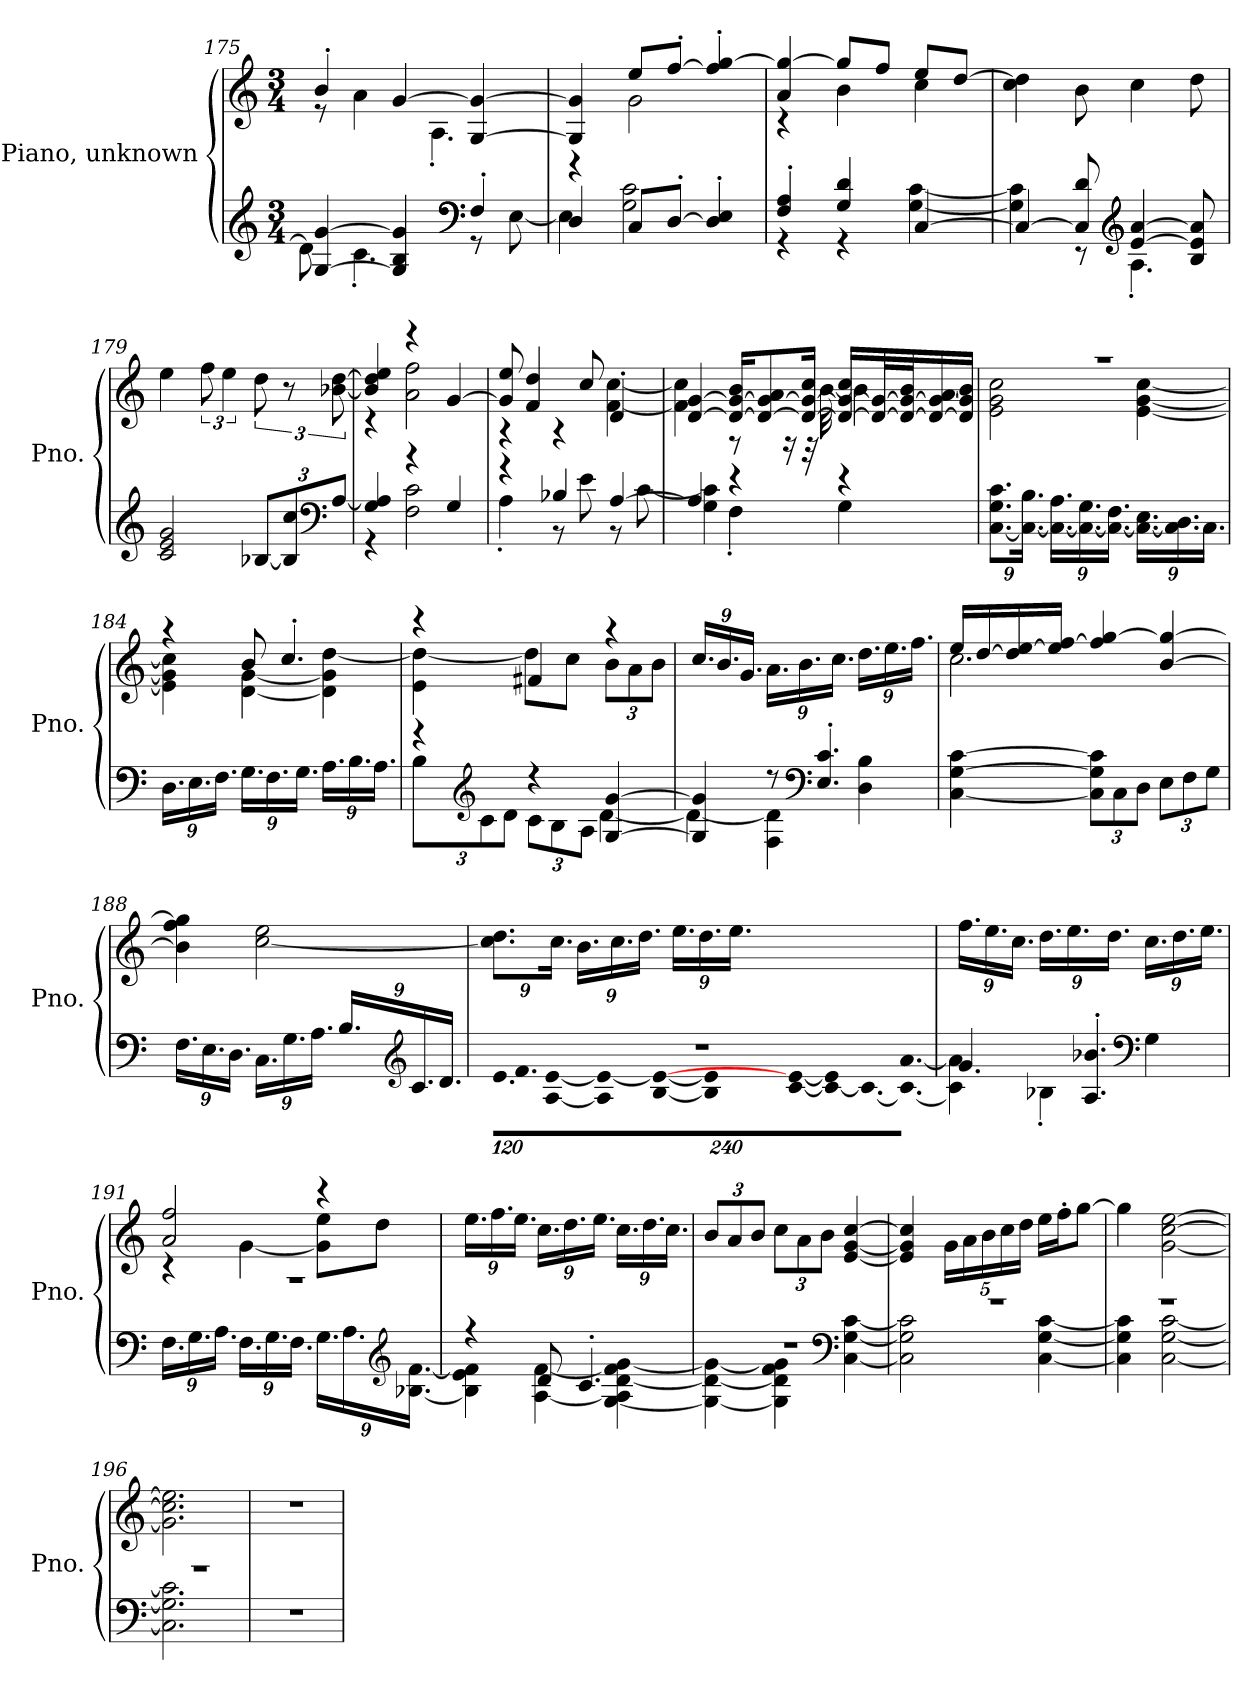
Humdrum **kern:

**kern	**kern
*part1	*part1
*staff2	*staff1
*I"Piano, unknown	*
*I'Pno.	*
*clefG2	*clefG2
*k[]	*k[]
*M3/4	*M3/4
=175	=175
*^	*^
[4G/ [4g/	8d\]	4b'/	8r
.	4.c'\	.	4a\
4G/] 4B/ 4g/]	.	[4g/	.
.	.	.	4.A'\
*clefF4	*	*	*
4F'/	8r	[4G/ 4g/_	.
.	[8E\	.	.
=176	=176	=176	=176
4D/	4E\]	4G/] 4g/]	4r
8C/L	2G\ 2c\	8ee/L	2g\
[8D'/J	.	[8ff'/J	.
4D/]' 4E/'	.	4ff/]' [4gg/'	.
!!LO:PB:g=z	!!
=177	=177	=177	=177
4F/' 4A/'	4r	4a/ 4gg/_	4r
4G/ 4d/	4r	8gg/L]	4b\
.	.	8ff/J	.
[4C/	[4G\ [4c\	8ee/L	4cc\
.	.	[8dd/J	.
*	*	*v	*v
=178	=178	=178
4C/_	4G\] 4c\]	4cc\ 4dd\]
8C/] 8d/	8r	8b\
*clefG2	*	*
[4e/ [4a/	4.A'\	4cc\
8B/ 8e/] 8a/]	.	8dd\
*v	*v	*
=179	=179
2c/ 2e/ 2g/	4ee\
.	12ff\
.	6ee\
*Xbrackettup	*
[12B-X/L	12dd\
12B-/] 12cc/	12r
*clefF4	*
[12A/J	[12b-X\ [12dd\
=180	=180
*^	*^
4G/ 4A/]	4r	4b-/] 4dd/] 4ee/	4r
4r	2F\ 2c\	4r	2a\ 2ff\
4G/	.	[4g/	.
=181	=181	=181	=181
4r	4A'\	8g/] 8ee/	4r
.	.	4f/ 4dd/	.
4B-X/	8r	.	4r
.	8e\	8cc/	.
[4A/	8r	4d'/	[4f\ [4cc\
.	[8c\	.	.
!!LO:LB:g=z	!!
=182	=182	=182	=182
4A/]	4G\ 4c\]	[4d/ [4g/	4f\] 4cc\]
4r	4F'\	16d/_ 16g/_ 16b/KL	8r
.	.	8d/_ 8g/_ 8a/	.
.	.	.	16r
.	.	16d/_ 16g/_ 16cc/Jk	32r
.	.	.	[32b\
4r	4G\	16d/_ 16g/_ 16cc/LL	4b\]
.	.	32d/_ 32g/_L	.
.	.	32d/_ 32g/_ 32b/J	.
.	.	16d/_ 16g/_ 16a/	.
.	.	16d/] 16g/] 16b/JJ	.
*v	*v	*	*
=183	=183	=183
[9.C\ 9.G\ 9.c\L	2.r	2e\ 2g\ 2cc\
18.C\_ 18.B\Jk	.	.
18.C\_ 18.A\LL	.	.
18.C\_ 18.G\	.	.
18.C\_ 18.F\JJ	.	.
18.C\_ 18.E\LL	.	[4e\ [4g\ [4cc\
18.C\] 18.D\	.	.
18.C\JJ	.	.
!!LO:LB:g=z	!!
=184	=184	=184
18.D\LL	4r	4e\] 4g\] 4cc\]
18.E\	.	.
18.F\JJ	.	.
18.G\LL	8b/	[4d\ [4g\
18.F\	.	.
.	4.cc'/	.
18.G\JJ	.	.
18.A\LL	.	4d\] 4g\] [4dd\
18.B\	.	.
18.A\JJ	.	.
=185	=185	=185
*^	*	*
4r	12B\L	4r	4e\ 4dd\_
*clefG2	*	*	*
.	12c\	.	.
.	12d\J	.	.
4r	12c\L	4f#X/	8dd\L]
.	12B\	.	.
.	.	.	8cc\J
.	12A\J	.	.
*	*	*	*Xbrackettup
[4G/ [4g/	[4d\	4r	12b\L
.	.	.	12a\
.	.	.	12b\J
*	*	*v	*v
=186	=186	=186
4G/] 4g/]	4d\_	18.cc/LL
.	.	18.b/
.	.	18.g/JJ
8r	4F\ 4d\]	18.a\LL
.	.	18.b\
*clefF4	*	*
4.E/' 4.c/'	.	.
.	.	18.cc\JJ
.	4D\ 4B\	18.dd\LL
.	.	18.ee\
.	.	18.ff\JJ
*v	*v	*
!!LO:LB:g=z
=187	=187
*	*^
[4C\ [4G\ [4c\	16ee/LL	2.cc\
.	[16dd/	.
.	16dd/] [16ee/	.
.	16ee/] [16ff/JJ	.
12C\] 12G\] 12c\]L	4ff/] [4gg/	.
12C\	.	.
12D\J	.	.
12E\L	[4b/ 4gg/_	.
12F\	.	.
12G\J	.	.
*	*v	*v
=188	=188
18.F\LL	4b\] 4ff\ 4gg\]
18.E\	.
18.D\JJ	.
18.C\LL	[2cc\ 2ee\
18.G\	.
18.A\JJ	.
18.B/LL	.
*clefG2	*
18.c/	.
18.d/JJ	.
!!LO:LB:g=z
=189	=189
*^	*
!	!LO:N:vis=32.	!
2.r	1920%103e\KLL	9.cc\] 9.dd\L
!	!LO:N:vis=16.	!
.	960%103f\J	.
!	!LO:N:vis=8	!
.	[960%137A\ [960%137e\	.
.	.	18.cc\Jk
.	.	18.b\LL
!	!LO:N:vis=64	!
.	960%17A\] 960%17e\_KKK	.
!	!LO:N:vis=8	!
.	[960%137B\ 960%137e\_	.
.	.	18.cc\
.	.	18.dd\JJ
!	!LO:N:vis=64	!
.	960%17B\] 960%17e\_KKK	.
.	1920ryy	.
!	!LO:N:vis=8	!
.	[960%137c\ 960%137e\_	.
.	.	18.ee\LL
.	.	18.dd\
!	!LO:N:vis=64	!
.	960%17c\_ 960%17e\]KLL	.
!	!LO:N:vis=32.	!
.	1920%103c\_	.
.	.	18.ee\JJ
!	!LO:N:vis=32.	!
.	1920%103c\_ [1920%103a\JJJ	.
=190	=190	=190
4.g/	4c\] 4a\]	18.ff\LL
.	.	18.ee\
.	.	18.cc\JJ
.	4B-X'\	18.dd\LL
.	.	18.ee\
4.A/' 4.b-X/'	.	.
.	.	18.dd\JJ
*clefF4	*	*
.	4G\	18.cc\LL
.	.	18.dd\
.	.	18.ee\JJ
!!LO:LB:g=z
=191	=191	=191
*	*	*^
2.r	18.F\LL	2a/ 2ff/	4r
.	18.G\	.	.
.	18.A\JJ	.	.
.	18.F\LL	.	[4g\
.	18.G\	.	.
.	18.F\JJ	.	.
.	18.G\LL	4r	8g\] 8ee\L
.	18.A\	.	.
.	.	.	8dd\J
*clefG2	*	*	*
.	[18.B-X\ [18.f\JJ	.	.
*	*	*v	*v
=192	=192	=192
4r	4B-\] 4e\ 4f\]	18.ee\LL
.	.	18.ff\
.	.	18.ee\JJ
8d/	[4A\ [4f\	18.cc\LL
.	.	18.dd\
4.c'/	.	.
.	.	18.ee\JJ
.	[4G\ 4A\] [4d\ 4f\] [4g\	18.cc\LL
.	.	18.dd\
.	.	18.cc\JJ
=193	=193	=193
2.r	4G\_ 4d\_ 4g\_	12b/L
.	.	12a/
.	.	12b/J
.	4G\] 4d\] 4f\ 4g\]	12cc\L
.	.	12a\
.	.	12b\J
*clefF4	*	*
.	[4C\ [4G\ [4c\	[4e/ [4g/ [4cc/
!!LO:PB:g=z
=194	=194	=194
2.r	2C\] 2G\] 2c\]	4e/] 4g/] 4cc/]
.	.	20g\LL
.	.	20a\
.	.	20b\
.	.	20cc\
.	.	20dd\JJ
.	[4C\ [4G\ [4c\	16ee\LL
.	.	16ff'\J
.	.	[8gg\J
=195	=195	=195
2.r	4C\] 4G\] 4c\]	4gg\]
.	[2C\ [2G\ [2c\	[2g\ [2cc\ [2ee\
=196	=196	=196
2.r	2.C\] 2.G\] 2.c\]	2.g\] 2.cc\] 2.ee\]
*v	*v	*
=197	=197
2.r	2.r
=	=
*-	*-
